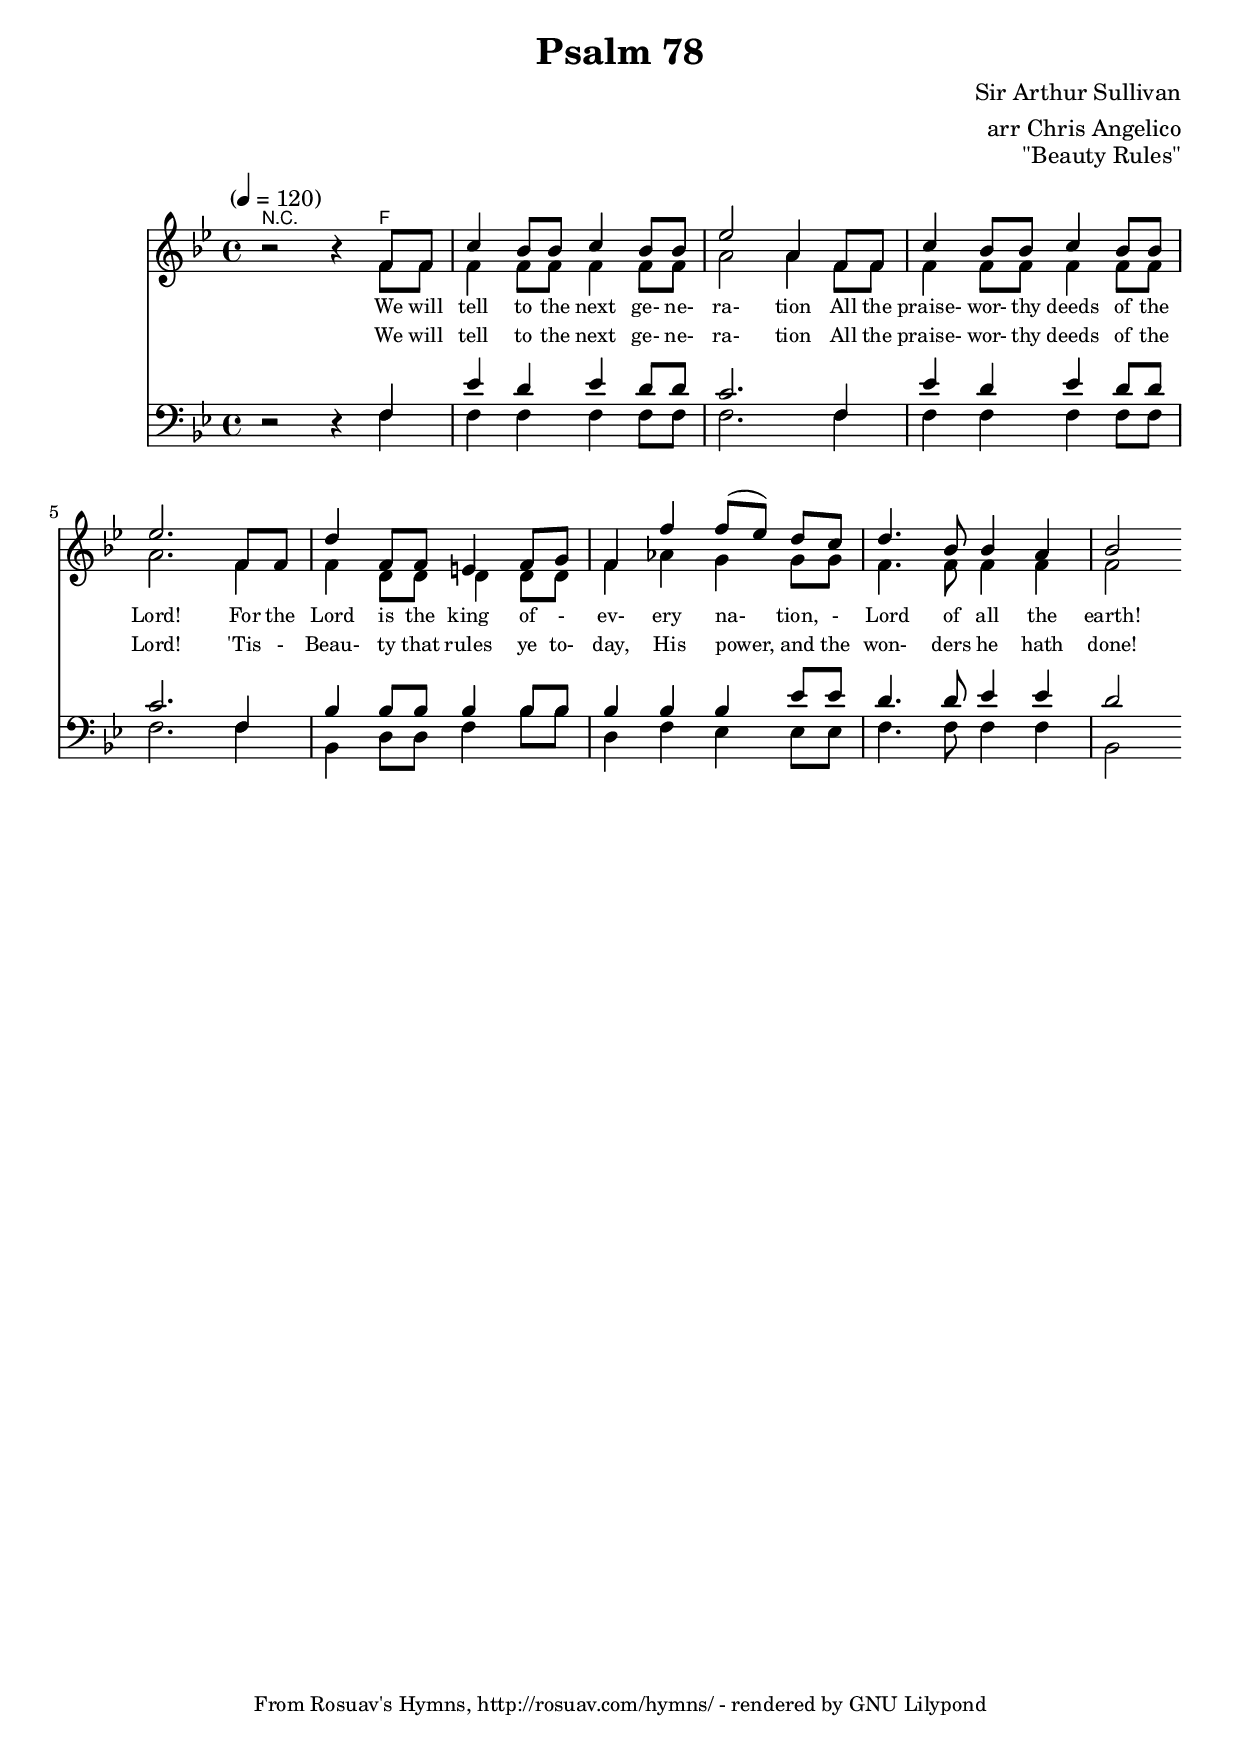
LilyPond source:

\version "2.24.0"
% Beauty Rules, by Sir Arthur Sullivan
% lilypond -fpdf -fpng -dresolution=120 BeautyRules.ly
\include "Hymnal.ly"

\header
{
    title="Psalm 78"
    % subtitle=""
    % poet=""
    composer="Sir Arthur Sullivan" % circa 1898
    arranger="arr Chris Angelico" % 2011-02-24
    poet=""
    % composer="Sir Arthur Sullivan arr Chris Angelico"
    % meter=""
    opus="\"Beauty Rules\""
}

\score {
    <<
        \new ChordNames {
            \set chordChanges = ##t
            \transpose c c,
            \chordmode {
                \override ChordName.font-size = #-2
                r2 r4
                f4
            }
        }
        \new Staff <<
            \set Staff.midiInstrument = "acoustic grand"
            \key bf \major
            \time 4/4
            \tempo "" 4 = 120
            \new Voice = "sops" \relative f' {
                r2 r4
                \voiceOne
                f8 f c'4 bf8 bf c4 bf8 bf ef2 a,4
                f8 f c'4 bf8 bf c4 bf8 bf ef2.
                f,8 f d'4 f,8 f e4 f8 g f4
                f' f8([ef]) d c d4. bf8 bf4 a bf2
            }
            % Original words by Pinero/Carr
            \addlyrics { \lyr \lyricmode {
                \override LyricText.font-size = #-1
                !We will tell to the next ge- ne- ra- tion
                !All the praise- wor- thy deeds of the Lord!
                !For the Lord is the king of - ev- ery na- tion, -
                !Lord of all the earth!
            } }
            \addlyrics { \lyr \lyricmode {
                \override LyricText.font-size = #-1
                !We will tell to the next ge- ne- ra- tion
                !All the praise- wor- thy deeds of the Lord!
                !'Tis - Beau- ty that rules ye to- day,
                !His power, and the won- ders he hath done!
            } }
            \new Voice = "alto" \relative f' {
                \voiceTwo
                s2 s4
                f8 f f4 f8 f f4 f8 f a2 a4
                f8 f f4 f8 f f4 f8 f a2.
                f4 f d8 d d4 d8 d f4
                af g g8 g f4. f8 f4 f f2
            }
        >>
        \new Staff <<
            \clef bass
            \key bf \major
            \new Voice = "tenor" \relative c' {
                r2 r4
                \voiceOne
                f,4 ef' d ef d8 d c2.
                f,4 ef' d ef d8 d c2.
                f,4 bf bf8 bf bf4 bf8 bf bf4
                bf bf ef8 ef d4. d8 ef4 ef d2
            }
            \new Voice = "bass" \relative c' {
                \voiceTwo
                s2 s4
                f, f f f f8 f f2.
                f4 f f f f8 f f2.
                f4 bf, d8 d f4 bf8 bf d,4
                f ef ef8 ef f4. f8 f4 f bf,2
            }
        >>
    >>
    \layout { }
    \midi { \context { \ChordNames \remove Note_performer } } % Stop chords from sounding in the MIDI
}

